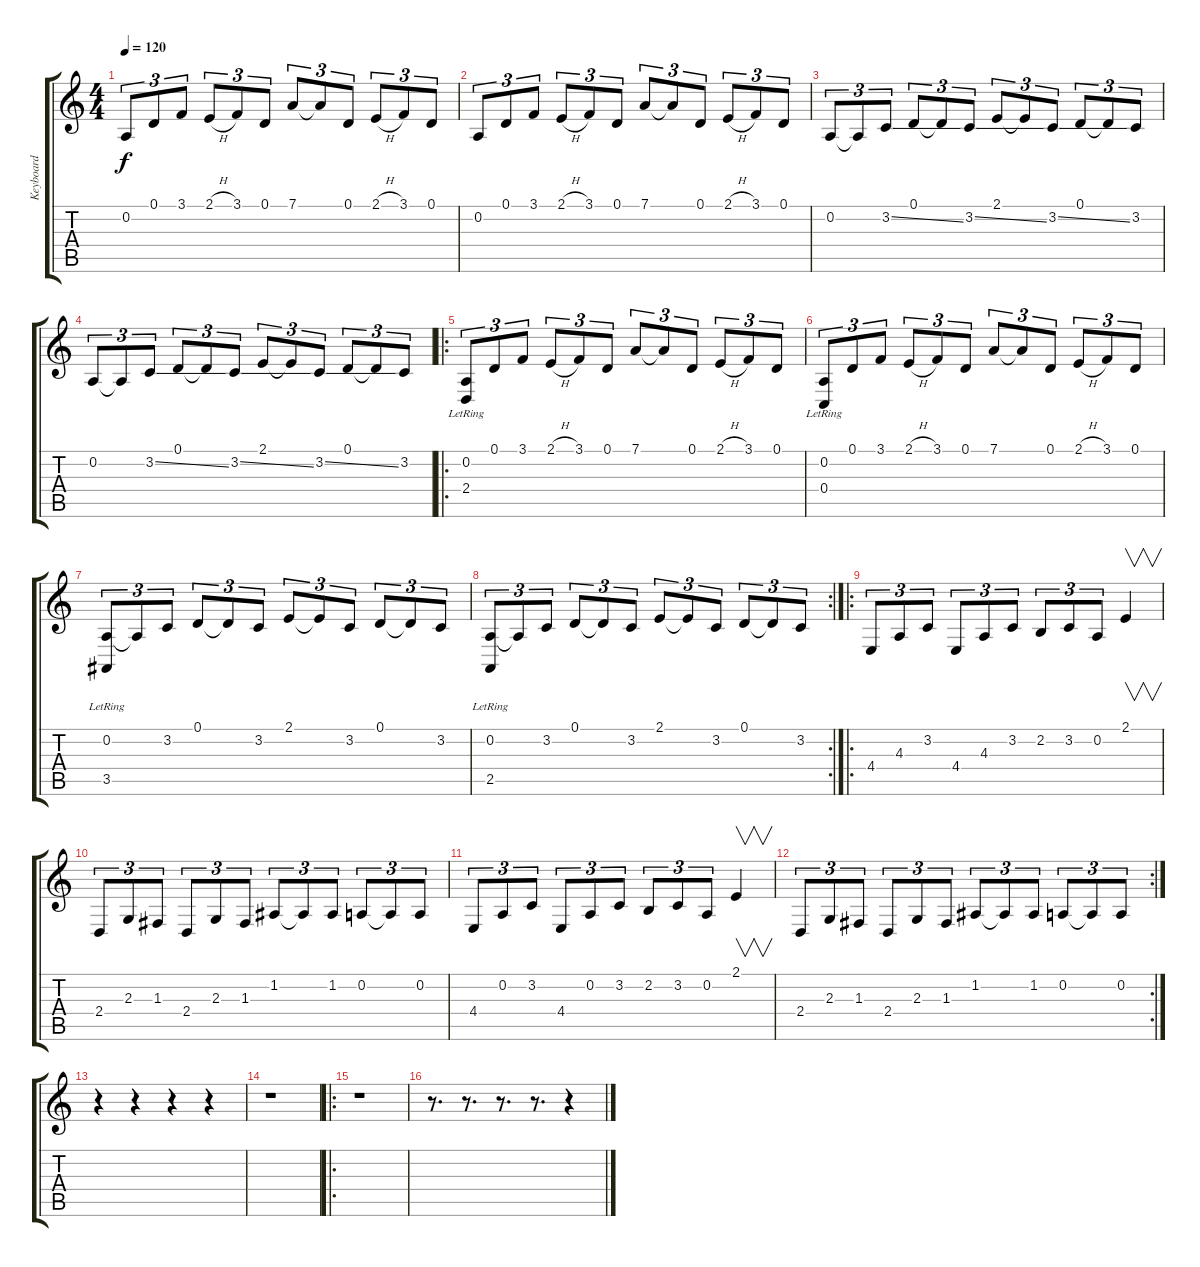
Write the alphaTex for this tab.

\track ("Keyboard" "Keyboard") {instrument stringensemble1}
\staff {score tabs}
\tuning (D4 A3 F3 C3 G2 D2) {hide}
\ts (4 4)
\tempo 120
\clef g2
\ks c
0.2.8{tu (3 2) dy f instrument stringensemble1} 0.1.8{tu (3 2)} 3.1.8{tu (3 2)} 2.1{h}.8{tu (3 2)} 3.1.8{tu (3 2)} 0.1.8{tu (3 2)} 7.1.8{tu (3 2)} 7.1{t}.8{tu (3 2)} 0.1.8{tu (3 2)} 2.1{h}.8{tu (3 2)} 3.1.8{tu (3 2)} 0.1.8{tu (3 2)} |
0.2.8{tu (3 2)} 0.1.8{tu (3 2)} 3.1.8{tu (3 2)} 2.1{h}.8{tu (3 2)} 3.1.8{tu (3 2)} 0.1.8{tu (3 2)} 7.1.8{tu (3 2)} 7.1{t}.8{tu (3 2)} 0.1.8{tu (3 2)} 2.1{h}.8{tu (3 2)} 3.1.8{tu (3 2)} 0.1.8{tu (3 2)} |
0.2.8{tu (3 2)} 0.2{t}.8{tu (3 2)} 3.2{ss}.8{tu (3 2)} 0.1.8{tu (3 2)} 0.1{t}.8{tu (3 2)} 3.2{ss}.8{tu (3 2)} 2.1.8{tu (3 2)} 2.1{t}.8{tu (3 2)} 3.2{ss}.8{tu (3 2)} 0.1.8{tu (3 2)} 0.1{t}.8{tu (3 2)} 3.2.8{tu (3 2)} |
0.2.8{tu (3 2)} 0.2{t}.8{tu (3 2)} 3.2{ss}.8{tu (3 2)} 0.1.8{tu (3 2)} 0.1{t}.8{tu (3 2)} 3.2{ss}.8{tu (3 2)} 2.1.8{tu (3 2)} 2.1{t}.8{tu (3 2)} 3.2{ss}.8{tu (3 2)} 0.1.8{tu (3 2)} 0.1{t}.8{tu (3 2)} 3.2.8{tu (3 2)} |
\ro
(0.2 2.4{lr}).8{tu (3 2)} 0.1.8{tu (3 2)} 3.1.8{tu (3 2)} 2.1{h}.8{tu (3 2)} 3.1.8{tu (3 2)} 0.1.8{tu (3 2)} 7.1.8{tu (3 2)} 7.1{t}.8{tu (3 2)} 0.1.8{tu (3 2)} 2.1{h}.8{tu (3 2)} 3.1.8{tu (3 2)} 0.1.8{tu (3 2)} |
(0.2 0.4{lr}).8{tu (3 2)} 0.1.8{tu (3 2)} 3.1.8{tu (3 2)} 2.1{h}.8{tu (3 2)} 3.1.8{tu (3 2)} 0.1.8{tu (3 2)} 7.1.8{tu (3 2)} 7.1{t}.8{tu (3 2)} 0.1.8{tu (3 2)} 2.1{h}.8{tu (3 2)} 3.1.8{tu (3 2)} 0.1.8{tu (3 2)} |
(0.2 3.5{lr}).8{tu (3 2)} 0.2{t}.8{tu (3 2)} 3.2.8{tu (3 2)} 0.1.8{tu (3 2)} 0.1{t}.8{tu (3 2)} 3.2.8{tu (3 2)} 2.1.8{tu (3 2)} 2.1{t}.8{tu (3 2)} 3.2.8{tu (3 2)} 0.1.8{tu (3 2)} 0.1{t}.8{tu (3 2)} 3.2.8{tu (3 2)} |
\rc 2
(0.2 2.5{lr}).8{tu (3 2)} 0.2{t}.8{tu (3 2)} 3.2.8{tu (3 2)} 0.1.8{tu (3 2)} 0.1{t}.8{tu (3 2)} 3.2.8{tu (3 2)} 2.1.8{tu (3 2)} 2.1{t}.8{tu (3 2)} 3.2.8{tu (3 2)} 0.1.8{tu (3 2)} 0.1{t}.8{tu (3 2)} 3.2.8{tu (3 2)} |
\ro
4.4.8{tu (3 2)} 4.3.8{tu (3 2)} 3.2.8{tu (3 2)} 4.4.8{tu (3 2)} 4.3.8{tu (3 2)} 3.2.8{tu (3 2)} 2.2.8{tu (3 2)} 3.2.8{tu (3 2)} 0.2.8{tu (3 2)} 2.1.4{v} |
2.4.8{tu (3 2)} 2.3.8{tu (3 2)} 1.3.8{tu (3 2)} 2.4.8{tu (3 2)} 2.3.8{tu (3 2)} 1.3.8{tu (3 2)} 1.2.8{tu (3 2)} 1.2{t}.8{tu (3 2)} 1.2.8{tu (3 2)} 0.2.8{tu (3 2)} 0.2{t}.8{tu (3 2)} 0.2.8{tu (3 2)} |
4.4.8{tu (3 2)} 0.2.8{tu (3 2)} 3.2.8{tu (3 2)} 4.4.8{tu (3 2)} 0.2.8{tu (3 2)} 3.2.8{tu (3 2)} 2.2.8{tu (3 2)} 3.2.8{tu (3 2)} 0.2.8{tu (3 2)} 2.1.4{v} |
\rc 2
2.4.8{tu (3 2)} 2.3.8{tu (3 2)} 1.3.8{tu (3 2)} 2.4.8{tu (3 2)} 2.3.8{tu (3 2)} 1.3.8{tu (3 2)} 1.2.8{tu (3 2)} 1.2{t}.8{tu (3 2)} 1.2.8{tu (3 2)} 0.2.8{tu (3 2)} 0.2{t}.8{tu (3 2)} 0.2.8{tu (3 2)} |
r.4 r.4 r.4 r.4 |
r.1 |
\ro
r.1 |
r.8{d} r.8{d} r.8{d} r.8{d} r.4
